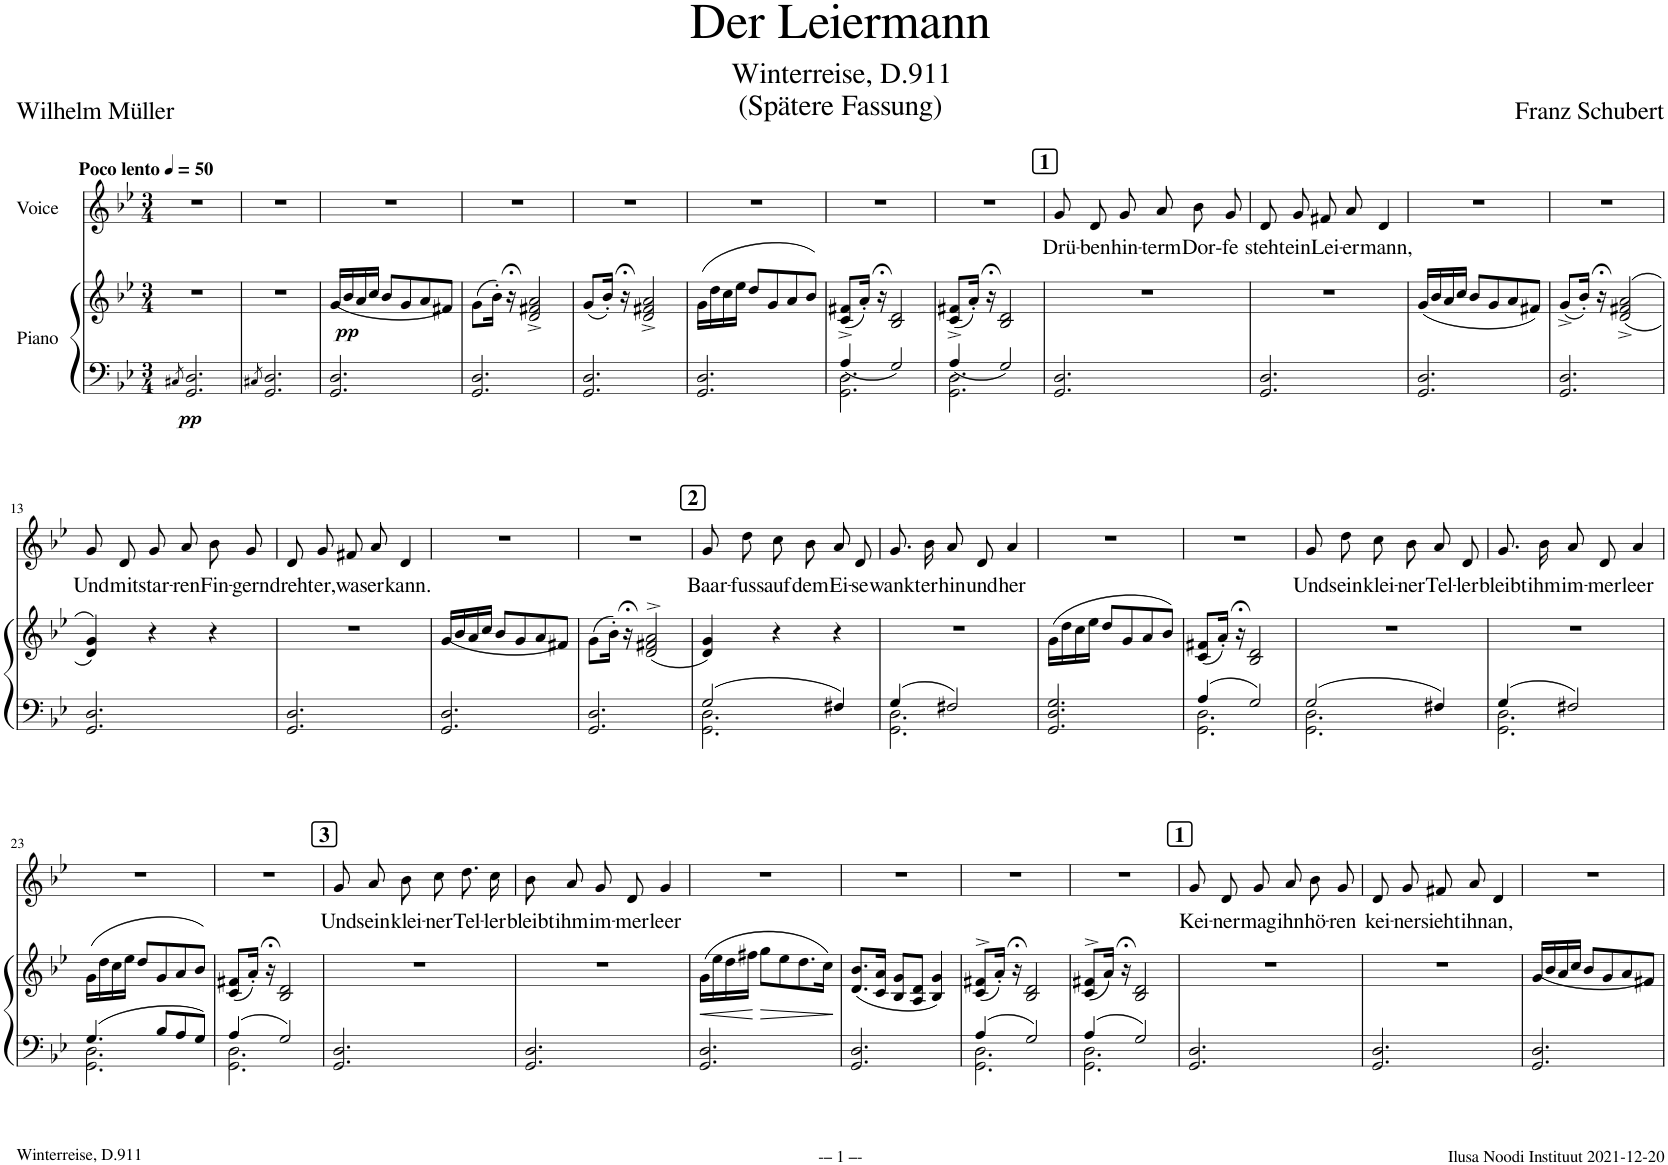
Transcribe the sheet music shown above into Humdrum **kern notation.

**kern	**kern	**dynam	**kern	**text
*part2	*part2	*part2	*part1	*part1
*staff3	*staff2	*staff2/3	*staff1	*staff1
*I"Piano	*	*	*I"Voice	*
*I'Pno	*	*	*	*
*clefF4	*clefG2	*	*clefG2	*
*k[b-e-]	*k[b-e-]	*	*k[b-e-]	*
*M3/4	*M3/4	*	*M3/4	*
*MM50	*MM50	*	*MM50	*
=1	=1	=1	=1	=1
8qC#X/	.	.	.	.
!	!	!	!LO:TX:a:B:t=Poco lento	!
!	!	!LO:DY:b=2	!	!
2.GG/ 2.D/	2.r	pp	2.r	.
=2	=2	=2	=2	=2
8qC#X/	.	.	.	.
2.GG/ 2.D/	2.r	.	2.r	.
=3	=3	=3	=3	=3
2.GG/ 2.D/	(16g/LL	.	2.r	.
!	!	!LO:DY:b	!	!
.	16b-/	pp	.	.
.	16a/	.	.	.
.	16cc/JJ	.	.	.
.	8b-/L	.	.	.
.	8g/	.	.	.
.	8a/	.	.	.
.	8f#X/J)	.	.	.
=4	=4	=4	=4	=4
2.GG/ 2.D/	(8g\L	.	2.r	.
.	16b-'\Jk)	.	.	.
.	16r;<	.	.	.
.	2d/^ 2f#X/^ 2a/^	.	.	.
=5	=5	=5	=5	=5
2.GG/ 2.D/	(8g/L	.	2.r	.
.	16b-'/Jk)	.	.	.
.	16r;<	.	.	.
.	2d/^ 2f#X/^ 2a/^	.	.	.
=6	=6	=6	=6	=6
2.GG/ 2.D/	(16g\LL	.	2.r	.
.	16dd\	.	.	.
.	16cc\	.	.	.
.	16ee-\JJ	.	.	.
.	8dd/L	.	.	.
.	8g/	.	.	.
.	8a/	.	.	.
.	8b-/J)	.	.	.
=7	=7	=7	=7	=7
*^	*	*	*	*
2.GG\ 2.D\	4A/	(8c/^ 8f#X/^L	.	2.r	.
.	.	16a'/Jk)	.	.	.
.	.	16r;<	.	.	.
.	2G/	2B-/ 2d/	.	.	.
=8	=8	=8	=8	=8	=8
2.GG\ 2.D\	4A/	(8c/^ 8f#X/^L	.	2.r	.
.	.	16a'/Jk)	.	.	.
.	.	16r;<	.	.	.
.	2G/	2B-/ 2d/	.	.	.
=9	=9	=9	=9	=9	=9
!!LO:REH:place=s1:a:B:cj:fs=14:t=1
!	!	!	!	!	!LO:LY:b
*v	*v	*	*	*	*
2.GG/ 2.D/	2.r	.	8g/L	Drü-
!	!	!	!	!LO:LY:b
.	.	.	8d/J	-ben
!	!	!	!	!LO:LY:b
.	.	.	8g/L	hin-
!	!	!	!	!LO:LY:b
.	.	.	8a/J	-term
!	!	!	!	!LO:LY:b
.	.	.	8b-/L	Dor-
!	!	!	!	!LO:LY:b
.	.	.	8g/J	fe
=10	=10	=10	=10	=10
!	!	!	!	!LO:LY:b
2.GG/ 2.D/	2.r	.	8d/L	steht
!	!	!	!	!LO:LY:b
.	.	.	8g/J	ein
!	!	!	!	!LO:LY:b
.	.	.	8f#X/L	Lei-
!	!	!	!	!LO:LY:b
.	.	.	8a/J	-er
!	!	!	!	!LO:LY:b
.	.	.	4d/	mann,
=11	=11	=11	=11	=11
2.GG/ 2.D/	(16g/LL	.	2.r	.
.	16b-/	.	.	.
.	16a/	.	.	.
.	16cc/JJ	.	.	.
.	8b-/L	.	.	.
.	8g/	.	.	.
.	8a/	.	.	.
.	8f#X/J)	.	.	.
=12	=12	=12	=12	=12
2.GG/ 2.D/	(8g^/L	.	2.r	.
.	16b-'/Jk)	.	.	.
.	16r;<	.	.	.
.	((>2d/^ 2f#X/^ 2a/^	.	.	.
!!LO:LB:g=z
=13	=13	=13	=13	=13
!	!	!	!	!LO:LY:b
2.GG/ 2.D/	4d/ 4g/))	.	8g/L	Und
!	!	!	!	!LO:LY:b
.	.	.	8d/J	mit
!	!	!	!	!LO:LY:b
.	4r	.	8g/L	star-
!	!	!	!	!LO:LY:b
.	.	.	8a/J	-ren
!	!	!	!	!LO:LY:b
.	4r	.	8b-/L	Fin-
!	!	!	!	!LO:LY:b
.	.	.	8g/J	-gern
=14	=14	=14	=14	=14
!	!	!	!	!LO:LY:b
2.GG/ 2.D/	2.r	.	8d/L	dreht
!	!	!	!	!LO:LY:b
.	.	.	8g/J	er,
!	!	!	!	!LO:LY:b
.	.	.	8f#X/L	was
!	!	!	!	!LO:LY:b
.	.	.	8a/J	er
!	!	!	!	!LO:LY:b
.	.	.	4d/	kann.
=15	=15	=15	=15	=15
2.GG/ 2.D/	(16g/LL	.	2.r	.
.	16b-/	.	.	.
.	16a/	.	.	.
.	16cc/JJ	.	.	.
.	8b-/L	.	.	.
.	8g/	.	.	.
.	8a/	.	.	.
.	8f#X/J)	.	.	.
=16	=16	=16	=16	=16
2.GG/ 2.D/	(8g\L	.	2.r	.
.	16b-'\Jk)	.	.	.
.	16r;<	.	.	.
.	(2d/^> 2f#X/^> 2a/^>	.	.	.
=17	=17	=17	=17	=17
*^	*	*	*	*
!!LO:REH:place=s1:a:B:cj:fs=14:t=2
!	!	!	!	!	!LO:LY:b
2G/	2.GG\ 2.D\	4d/ 4g/)	.	8g\L	Baar-
!	!	!	!	!	!LO:LY:b
.	.	.	.	8dd\J	-fuss
!	!	!	!	!	!LO:LY:b
.	.	4r	.	8cc\L	auf
!	!	!	!	!	!LO:LY:b
.	.	.	.	8b-\J	dem
!	!	!	!	!	!LO:LY:b
4F#X/	.	4r	.	8a/L	Ei-
!	!	!	!	!	!LO:LY:b
.	.	.	.	8d/J	-se
=18	=18	=18	=18	=18	=18
!	!	!	!	!	!LO:LY:b
4G/	2.GG\ 2.D\	2.r	.	8.g/L	wankt
!	!	!	!	!	!LO:LY:b
.	.	.	.	16b-/Jk	er
!	!	!	!	!	!LO:LY:b
2F#X/	.	.	.	8a/L	hin
!	!	!	!	!	!LO:LY:b
.	.	.	.	8d/J	und
!	!	!	!	!	!LO:LY:b
.	.	.	.	4a/	her
*v	*v	*	*	*	*
=19	=19	=19	=19	=19
2.GG/ 2.D/ 2.G/	(16g\LL	.	2.r	.
.	16dd\	.	.	.
.	16cc\	.	.	.
.	16ee-\JJ	.	.	.
.	8dd/L	.	.	.
.	8g/	.	.	.
.	8a/	.	.	.
.	8b-/J)	.	.	.
=20	=20	=20	=20	=20
*^	*	*	*	*
4A/	2.GG\ 2.D\	(8c/ 8f#X/L	.	2.r	.
.	.	16a'/Jk)	.	.	.
.	.	16r;<	.	.	.
2G/	.	2B-/ 2d/	.	.	.
=21	=21	=21	=21	=21	=21
!	!	!	!	!	!LO:LY:b
2G/	2.GG\ 2.D\	2.r	.	8g\L	Und
!	!	!	!	!	!LO:LY:b
.	.	.	.	8dd\J	sein
!	!	!	!	!	!LO:LY:b
.	.	.	.	8cc\L	klei-
!	!	!	!	!	!LO:LY:b
.	.	.	.	8b-\J	-ner
!	!	!	!	!	!LO:LY:b
4F#X/	.	.	.	8a/L	Tel-
!	!	!	!	!	!LO:LY:b
.	.	.	.	8d/J	-ler
=22	=22	=22	=22	=22	=22
!	!	!	!	!	!LO:LY:b
4G/	2.GG\ 2.D\	2.r	.	8.g/L	bleibt
!	!	!	!	!	!LO:LY:b
.	.	.	.	16b-/Jk	ihm
!	!	!	!	!	!LO:LY:b
2F#X/	.	.	.	8a/L	im-
!	!	!	!	!	!LO:LY:b
.	.	.	.	8d/J	-mer
!	!	!	!	!	!LO:LY:b
.	.	.	.	4a/	leer
!!LO:LB:g=z
=23	=23	=23	=23	=23	=23
4.G/	2.GG\ 2.D\	(16g\LL	.	2.r	.
.	.	16dd\	.	.	.
.	.	16cc\	.	.	.
.	.	16ee-\JJ	.	.	.
.	.	8dd/L	.	.	.
8B-/L	.	8g/	.	.	.
8A/	.	8a/	.	.	.
8G/J	.	8b-/J)	.	.	.
=24	=24	=24	=24	=24	=24
4A/	2.GG\ 2.D\	(8c/ 8f#X/L	.	2.r	.
.	.	16a'/Jk)	.	.	.
.	.	16r;<	.	.	.
2G/	.	2B-/ 2d/	.	.	.
*v	*v	*	*	*	*
=25	=25	=25	=25	=25
!!LO:REH:place=s1:a:B:cj:fs=14:t=3
!	!	!	!	!LO:LY:b
2.GG/ 2.D/	2.r	.	8g/L	Und
!	!	!	!	!LO:LY:b
.	.	.	8a/J	sein
!	!	!	!	!LO:LY:b
.	.	.	8b-\L	klei-
!	!	!	!	!LO:LY:b
.	.	.	8cc\J	-ner
!	!	!	!	!LO:LY:b
.	.	.	8.dd\L	Tel-
!	!	!	!	!LO:LY:b
.	.	.	16cc\Jk	-ler
=26	=26	=26	=26	=26
!	!	!	!	!LO:LY:b
2.GG/ 2.D/	2.r	.	8b-/L	bleibt
!	!	!	!	!LO:LY:b
.	.	.	8a/J	ihm
!	!	!	!	!LO:LY:b
.	.	.	8g/L	im-
!	!	!	!	!LO:LY:b
.	.	.	8d/J	-mer
!	!	!	!	!LO:LY:b
.	.	.	4g/	leer
=27	=27	=27	=27	=27
!	!	!LO:HP:b	!	!
2.GG/ 2.D/	(16g\LL	<	2.r	.
.	16ee-\	.	.	.
.	16dd\	.	.	.
.	16ff#X\JJ	.	.	.
!	!	!LO:HP:n=1:b	!	!
.	8gg\L	[ >	.	.
.	8ee-\	.	.	.
.	8.dd\	.	.	.
.	16cc\Jk)	.	.	.
.	.	]	.	.
=28	=28	=28	=28	=28
2.GG/ 2.D/	(8.d/ 8.b-/L	.	2.r	.
.	16c/ 16a/Jk	.	.	.
.	8B-/ 8g/L	.	.	.
.	8A/ 8d/J	.	.	.
.	4B-/ 4g/)	.	.	.
=29	=29	=29	=29	=29
*^	*	*	*	*
4A/	2.GG\ 2.D\	(8c/^> 8f#X/^>L	.	2.r	.
.	.	16a'/Jk)	.	.	.
.	.	16r;<	.	.	.
2G/	.	2B-/ 2d/	.	.	.
=30	=30	=30	=30	=30	=30
4A/	2.GG\ 2.D\	(8c/^> 8f#X/^>L	.	2.r	.
.	.	16a/Jk)	.	.	.
.	.	16r;<	.	.	.
2G/	.	2B-/ 2d/	.	.	.
*v	*v	*	*	*	*
=31	=31	=31	=31	=31
!!LO:REH:place=s1:a:B:cj:fs=14:t=1
!	!	!	!	!LO:LY:b
2.GG/ 2.D/	2.r	.	8g/L	Kei-
!	!	!	!	!LO:LY:b
.	.	.	8d/J	-ner
!	!	!	!	!LO:LY:b
.	.	.	8g/L	mag
!	!	!	!	!LO:LY:b
.	.	.	8a/J	ihn
!	!	!	!	!LO:LY:b
.	.	.	8b-/L	hö-
!	!	!	!	!LO:LY:b
.	.	.	8g/J	-ren
=32	=32	=32	=32	=32
!	!	!	!	!LO:LY:b
2.GG/ 2.D/	2.r	.	8d/L	kei-
!	!	!	!	!LO:LY:b
.	.	.	8g/J	-ner
!	!	!	!	!LO:LY:b
.	.	.	8f#X/L	sieht
!	!	!	!	!LO:LY:b
.	.	.	8a/J	ihn
!	!	!	!	!LO:LY:b
.	.	.	4d/	an,
=33	=33	=33	=33	=33
2.GG/ 2.D/	(16g/LL	.	2.r	.
.	16b-/	.	.	.
.	16a/	.	.	.
.	16cc/JJ	.	.	.
.	8b-/L	.	.	.
.	8g/	.	.	.
.	8a/	.	.	.
.	8f#X/J)	.	.	.
=	=	=	=	=
*-	*-	*-	*-	*-
